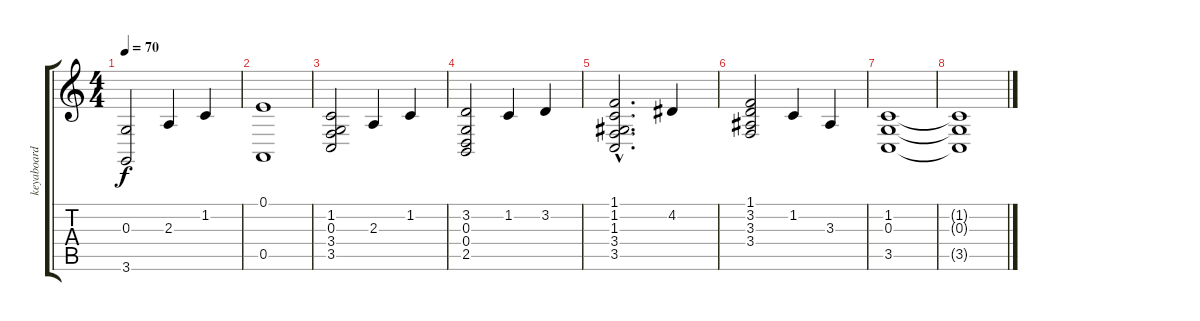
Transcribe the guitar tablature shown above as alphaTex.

\track ("keyaboard 1" "keyaboard ") {instrument churchorgan}
\staff {score tabs}
\tuning (E4 B3 G3 D3 A2 E2) {hide}
\ts (4 4)
\tempo 70
\clef g2
\ks c
(0.3 3.6).2{dy f instrument churchorgan} 2.3.4 1.2.4 |
(0.1 0.5).1 |
(1.2 0.3 3.4 3.5).2 2.3.4 1.2.4 |
(3.2 0.3 0.4 2.5).2 1.2.4 3.2.4 |
(1.1{hac} 1.2{hac} 1.3{hac} 3.4{hac} 3.5{hac}).2{d} 4.2.4 |
(1.1 3.2 3.3 3.4).2 1.2.4 3.3.4 |
(1.2 0.3 3.5).1 |
(1.2{t} 0.3{t} 3.5{t}).1
